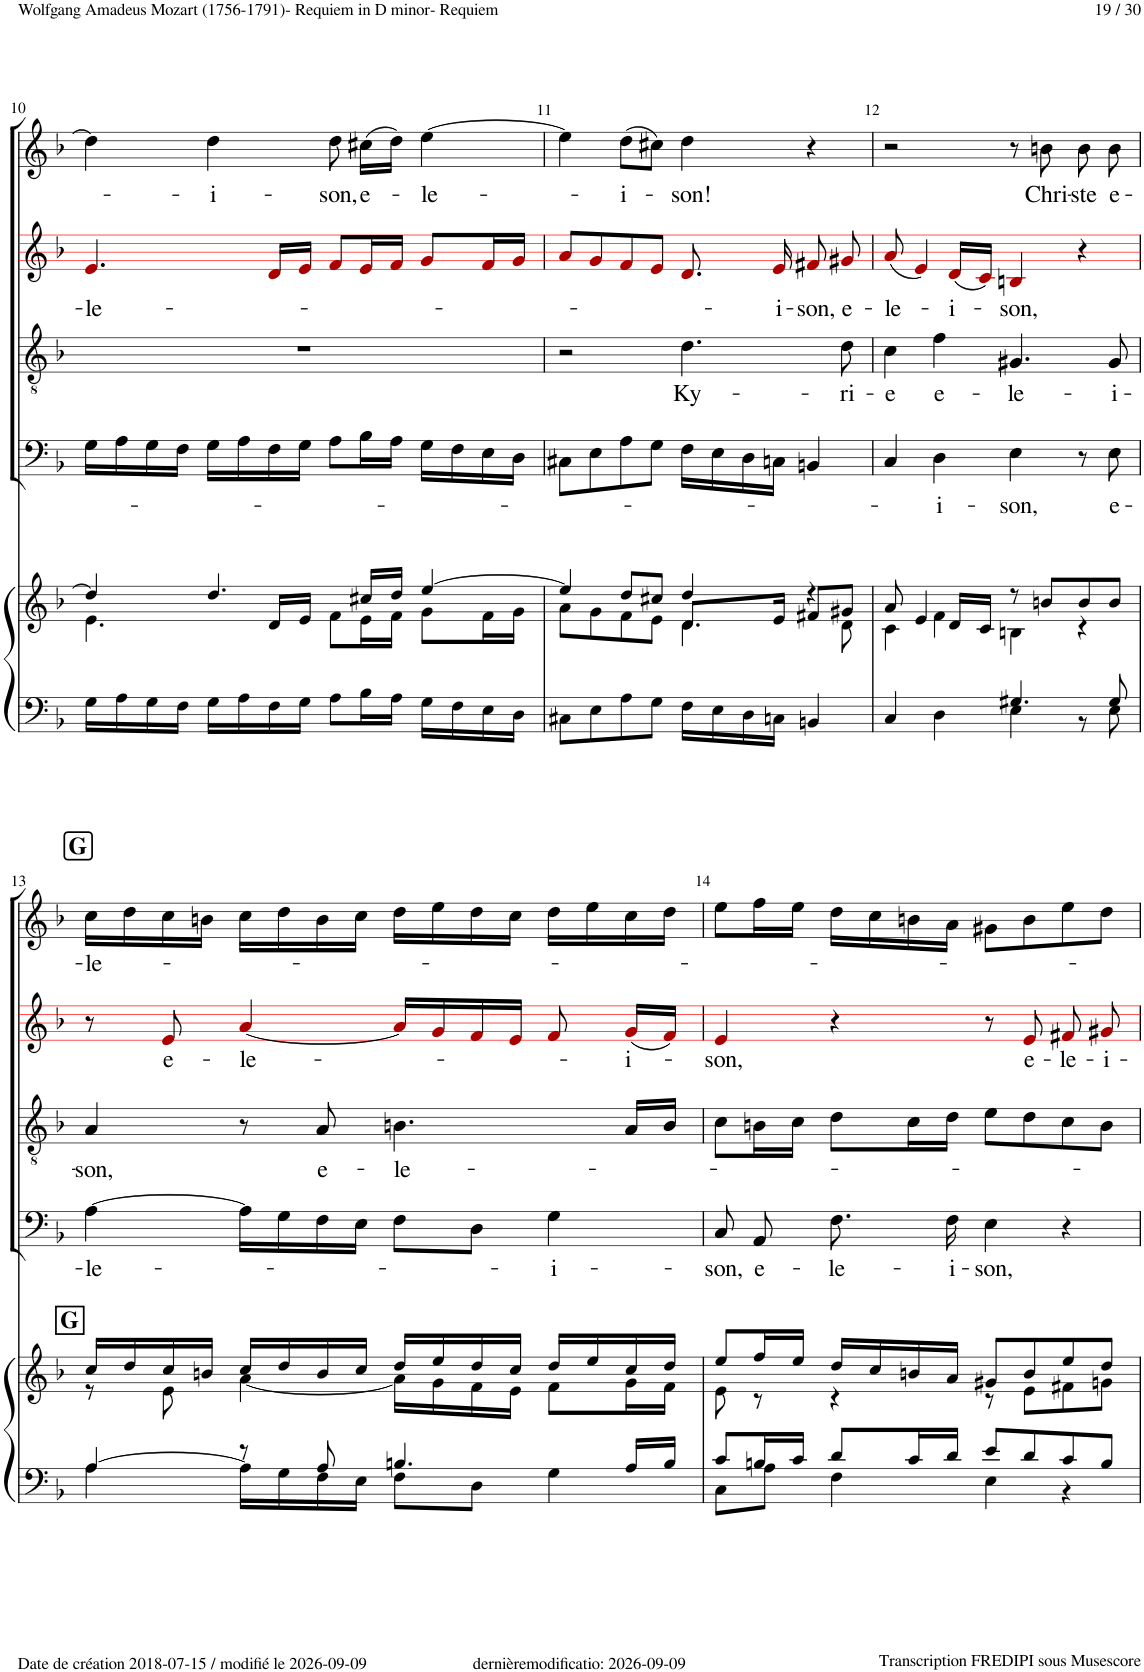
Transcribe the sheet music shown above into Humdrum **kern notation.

**kern	**kern	**kern	**text	**kern	**text	**kern	**text	**kern	**text
*part5	*part5	*part4	*part4	*part3	*part3	*part2	*part2	*part1	*part1
*staff6	*staff5	*staff4	*staff4	*staff3	*staff3	*staff2	*staff2	*staff1	*staff1
*I"Piano	*	*I"Basso Chorus	*	*I"Tenor Chorus	*	*I"Alto Chorus	*	*I"Soprano Chorus	*
*I'Pno	*	*I'Ch	*	*I'Ch	*	*	*	*I'Ch	*
!!LO:PB:g=z
*clefF4	*clefG2	*clefF4	*	*clefGv2	*	*clefG2	*	*clefG2	*
*	*	*	*	*	*	*ITrd1c2	*	*	*
*k[b-]	*k[b-]	*k[b-]	*	*k[b-]	*	*k[b-]	*	*k[b-]	*
*M4/4	*M4/4	*M4/4	*	*M4/4	*	*M4/4	*	*M4/4	*
*met(c)	*met(c)	*met(c)	*	*met(c)	*	*met(c)	*	*met(c)	*
=10	=10	=10	=10	=10	=10	=10	=10	=10	=10
*	*^	*	*	*	*	*	*	*	*
!	!	!	!	!	!	!	!	!LO:LY:b	!	!
16G\LL	4dd/]	4.e\	16G!\LL	.	1r	.	4.e!i/	-le-	4dd!\]	.
16A\	.	.	16A!\	.	.	.	.	.	.	.
16G\	.	.	16G!\	.	.	.	.	.	.	.
16F\JJ	.	.	16F!\JJ	.	.	.	.	.	.	.
!	!	!	!	!	!	!	!	!	!	!LO:LY:b
16G\LL	4.dd/	.	16G!\LL	.	.	.	.	.	4dd!\	-i-
16A\	.	.	16A!\	.	.	.	.	.	.	.
16F\	.	16d/LL	16F!\	.	.	.	16d!i/LL	.	.	.
16G\JJ	.	16e/JJ	16G!\JJ	.	.	.	16e!i/JJ	.	.	.
!	!	!	!	!	!	!	!	!	!	!LO:LY:b
8A\L	.	8f\L	8A!\L	.	.	.	8f!i/L	.	8dd!\	-son,
!	!	!	!	!	!	!	!	!	!	!LO:LY:b
16B-\L	16cc#X/LL	16e\L	16B-!\L	.	.	.	16e!i/L	.	(16cc#X!\LL	e-
16A\JJ	16dd/JJ	16f\JJ	16A!\JJ	.	.	.	16f!i/JJ	.	16dd!\JJ)	.
!	!	!	!	!	!	!	!	!	!	!LO:LY:b
16G\LL	[4ee/	8g\L	16G!\LL	.	.	.	8g!i/L	.	[4ee!\	-le-
16F\	.	.	16F!\	.	.	.	.	.	.	.
16E\	.	16f\L	16E!\	.	.	.	16f!i/L	.	.	.
16D\JJ	.	16g\JJ	16D!\JJ	.	.	.	16g!i/JJ	.	.	.
=11	=11	=11	=11	=11	=11	=11	=11	=11	=11	=11
*	*	*^	*	*	*	*	*	*	*	*
8C#X\L	4ee/]	8a\L	2ryy	8C#X!\L	.	2r	.	8a!i/L	.	4ee!\]	.
8E\	.	8g\	.	8E!\	.	.	.	8g!i/	.	.	.
!	!	!	!	!	!	!	!	!	!	!	!LO:LY:b
8A\	8dd/L	8f\	.	8A!\	.	.	.	8f!i/	.	(8dd!\L	i-
8G\J	8cc#X/J	8e\J	.	8G!\J	.	.	.	8e!i/J	.	8cc#X!\J)	.
!	!	!	!	!	!	!	!LO:LY:b	!	!	!	!LO:LY:b
16F\LL	4dd/	8.d/L	4.d\	16F!\LL	.	4.d!\	Ky-	8.d!i/	.	4dd!\	-son!
16E\	.	.	.	16E!\	.	.	.	.	.	.	.
16D\	.	.	.	16D!\	.	.	.	.	.	.	.
!	!	!	!	!	!	!	!	!	!LO:LY:b	!	!
16Cn\JJ	.	16e/Jk	.	16Cn!\JJ	.	.	.	16e!i/	-i-	.	.
!	!	!	!	!	!	!	!	!	!LO:LY:b	!	!
4BBn/	4r	8f#X/L	.	4BBn!/	.	.	.	8f#X!i/	-son,	4r	.
!	!	!	!	!	!	!	!LO:LY:b	!	!LO:LY:b	!	!
.	.	8g#X/J	8d\	.	.	8d!\	-ri-	8g#X!i/	e-	.	.
=12	=12	=12	=12	=12	=12	=12	=12	=12	=12	=12	=12
*^	*	*	*	*	*	*	*	*	*	*	*
!	!	!	!	!	!	!	!	!LO:LY:b	!	!LO:LY:b	!	!
*	*	*	*v	*v	*	*	*	*	*	*	*	*
4C/	4ryy	8a/	4c\	4C!/	.	4c!\	-e	(8a!i/	-le-	2r	.
.	.	4e/	.	.	.	.	.	4e!i/)	.	.	.
!	!	!	!	!	!LO:LY:b	!	!LO:LY:b	!	!	!	!
4D\	4ryy	.	4f\	4D!\	-i-	4f!\	e-	.	.	.	.
!	!	!	!	!	!	!	!	!	!LO:LY:b	!	!
.	.	16d/LL	.	.	.	.	.	(16d!i/LL	-i-	.	.
.	.	16c/JJ	.	.	.	.	.	16c!i/JJ)	.	.	.
!	!	!	!	!	!LO:LY:b	!	!LO:LY:b	!	!LO:LY:b	!	!
4.G#X/	4E\	8r	4Bn\	4E!\	-son,	4.G#X!/	-le-	4Bn!i/	-son,	8r	.
!	!	!	!	!	!	!	!	!	!	!	!LO:LY:b
.	.	8bn/L	.	.	.	.	.	.	.	8bn!\	Chri-
!	!	!	!	!	!	!	!	!	!	!	!LO:LY:b
.	8r	8b/	4r	8r	.	.	.	4r	.	8b!\	-ste
!	!	!	!	!	!LO:LY:b	!	!LO:LY:b	!	!	!	!LO:LY:b
8G#/	8E\	8b/J	.	8E!\	e-	8G#!/	-i-	.	.	8b!\	e-
!!LO:LB:g=z
=13	=13	=13	=13	=13	=13	=13	=13	=13	=13	=13	=13
!	!	!LO:TX:a:B:t=G	!	!	!	!	!	!	!	!	!
!	!	!	!	!	!LO:LY:b	!	!LO:LY:b	!	!	!	!LO:LY:b
4A\	[4A/	16cc/LL	8r	[4A!\	-le-	4A!/	-son,	8r	.	16cc!\LL	-le-
.	.	16dd/	.	.	.	.	.	.	.	16dd!\	.
!	!	!	!	!	!	!	!	!	!LO:LY:b	!	!
.	.	16cc/	8e\	.	.	.	.	8e!i/	e-	16cc!\	.
.	.	16bn/JJ	.	.	.	.	.	.	.	16bn!\JJ	.
!	!	!	!	!	!	!	!	!	!LO:LY:b	!	!
8r	16A\LL]	16cc/LL	[4a\	16A!\LL]	.	8r	.	[4a!i/	-le-	16cc!\LL	.
.	16G\	16dd/	.	16G!\	.	.	.	.	.	16dd!\	.
!	!	!	!	!	!	!	!LO:LY:b	!	!	!	!
8A/	16F\	16b/	.	16F!\	.	8A!/	e-	.	.	16b!\	.
.	16E\JJ	16cc/JJ	.	16E!\JJ	.	.	.	.	.	16cc!\JJ	.
!	!	!	!	!	!	!	!LO:LY:b	!	!	!	!
4.Bn/	8F\L	16dd/LL	16a\LL]	8F!\L	.	4.Bn!\	-le-	16a!i/LL]	.	16dd!\LL	.
.	.	16ee/	16g\	.	.	.	.	16g!i/	.	16ee!\	.
.	8D\J	16dd/	16f\	8D!\J	.	.	.	16f!i/	.	16dd!\	.
.	.	16cc/JJ	16e\JJ	.	.	.	.	16e!i/JJ	.	16cc!\JJ	.
!	!	!	!	!	!LO:LY:b	!	!	!	!	!	!
.	4G\	16dd/LL	8f\L	4G!\	-i-	.	.	8f!i/	.	16dd!\LL	.
.	.	16ee/	.	.	.	.	.	.	.	16ee!\	.
!	!	!	!	!	!	!	!	!	!LO:LY:b	!	!
16A/LL	.	16cc/	16g\L	.	.	16A!/LL	.	(16g!i/LL	-i-	16cc!\	.
16B/JJ	.	16dd/JJ	16f\JJ	.	.	16B!/JJ	.	16f!i/JJ)	.	16dd!\JJ	.
=14	=14	=14	=14	=14	=14	=14	=14	=14	=14	=14	=14
!	!	!	!	!	!LO:LY:b	!	!	!	!LO:LY:b	!	!
8c/L	8C\L	8ee/L	8e\	8C!/	-son,	8c!\L	.	4e!i/	-son,	8ee!\L	.
!	!	!	!	!	!LO:LY:b	!	!	!	!	!	!
16Bn/L	8A\J	16ff/L	8r	8AA!/	e-	16Bn!\L	.	.	.	16ff!\L	.
16c/JJ	.	16ee/JJ	.	.	.	16c!\JJ	.	.	.	16ee!\JJ	.
!	!	!	!	!	!LO:LY:b	!	!	!	!	!	!
8d/L	4F\	16dd/LL	4r	8.F!\	-le-	8d!\L	.	4r	.	16dd!\LL	.
.	.	16cc/	.	.	.	.	.	.	.	16cc!\	.
16c/L	.	16bn/	.	.	.	16c!\L	.	.	.	16bn!\	.
!	!	!	!	!	!LO:LY:b	!	!	!	!	!	!
16d/JJ	.	16a/JJ	.	16F!\	-i-	16d!\JJ	.	.	.	16a!\JJ	.
!	!	!	!	!	!LO:LY:b	!	!	!	!	!	!
8e/L	4E\	8g#X/L	8r	4E!\	-son,	8e!\L	.	8r	.	8g#X!\L	.
!	!	!	!	!	!	!	!	!	!LO:LY:b	!	!
8d/	.	8b/	8e\L	.	.	8d!\	.	8e!i/	e-	8b!\	.
!	!	!	!	!	!	!	!	!	!LO:LY:b	!	!
8c/	4r	8ee/	8f#X\	4r	.	8c!\	.	8f#X!i/	-le-	8ee!\	.
!	!	!	!	!	!	!	!	!	!LO:LY:b	!	!
8B/J	.	8dd/J	8gn\J	.	.	8B!\J	.	8g#X!i/	-i-	8dd!\J	.
*v	*v	*	*	*	*	*	*	*	*	*	*
*	*v	*v	*	*	*	*	*	*	*	*
=	=	=	=	=	=	=	=	=	=
*-	*-	*-	*-	*-	*-	*-	*-	*-	*-
